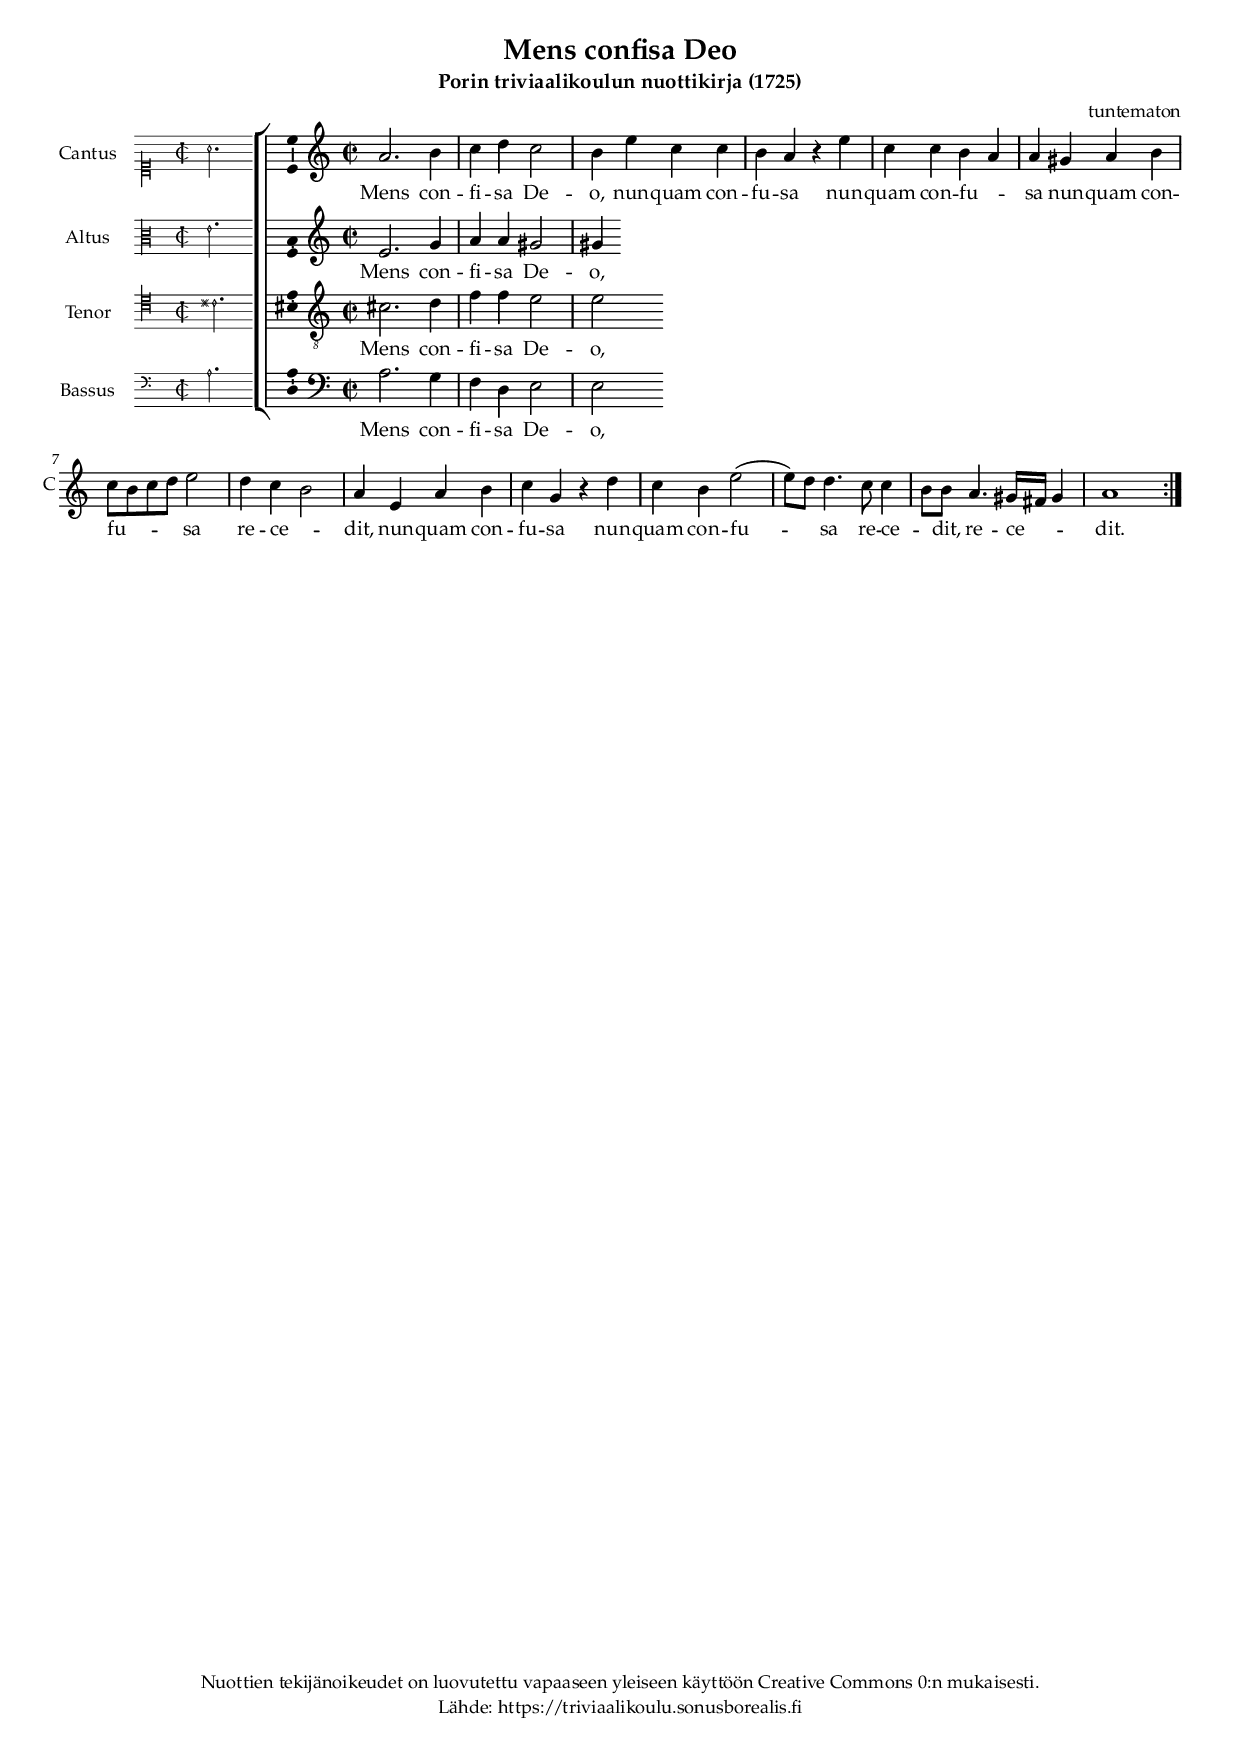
\version "2.20.0"
\include "suomi.ly"

#(set-global-staff-size 16)

globalkey = {
	\key c \major
}

globaltime = {
	\time 2/2
}

global = {
%  \numericTimeSignature
  \globaltime
%	\set Timing.measureLength = #(ly:make-moment 4/2)
%  \autoBeamOff
  \globalkey
  \set Staff.midiInstrument = #"voice oohs"
}


SopranoMusic = \relative c'' {
	\set Staff.instrumentName = #"Cantus"
	\set Staff.shortInstrumentName = "C"

	\incipit { \clef "mensural-c1" \globalkey \globaltime a'2. }

  \repeat volta 2 {
		a2. h4 | c d c2 | h4 e c c | h a r e' | c c h a |
		a gis a h | c8 h c d e2 | d4 c h2 | a4 e a h | c g r d' |
		c h e2( | e8) d d4. c8 c4 | h8 h a4. gis16 fis gis4 | a1 |
	}
%  \time 4/2
%  \once \override Staff.TimeSignature.break-visibility = ##(#t #f #t)
%  g\breve\fermata \bar "|."
}

stanzaOneLyrics = \lyricmode {
	Mens con -- fi -- sa De -- o,
  nun -- quam con -- fu -- sa 
  nun -- quam con -- fu -- _ sa 
  nun -- quam con -- fu -- _ _ _ sa 
  re -- ce -- _ dit,
  nun -- quam con -- fu -- sa 
  nun -- quam con -- fu -- _ sa 
  re -- ce -- _ dit,
  re -- ce -- _ _ dit.
  Sed fru -- i -- tur vo -- to,
  nec ma -- la fa -- ta ti -- met.
}

AltoMusic = \relative c' {
	\set Staff.instrumentName = #"Altus"
	\set Staff.shortInstrumentName = "A"

	\incipit { \clef "mensural-c3" \globalkey \globaltime e'2. }

	e2. g4 | a a gis2 | gis4
%  \time 4/2
%  \once \override Staff.TimeSignature.break-visibility = ##(#t #f #t)
%  d\breve\fermata
}

TenoreMusic = \relative c' {
	\set Staff.instrumentName = #"Tenor"
	\set Staff.shortInstrumentName = "T"

	\incipit { \clef "mensural-c4" \globalkey \globaltime cis'2. }

	\clef "treble_8"
	cis2. d4 | f f e2 | e2
%  \time 4/2
%  \once \override Staff.TimeSignature.break-visibility = ##(#t #f #t)
%  g\breve\fermata
}

BassMusic = \relative c' {
	\set Staff.instrumentName = #"Bassus"
	\set Staff.shortInstrumentName = "B"

	\incipit { \clef "mensural-f" \globalkey \globaltime a2. }

	\clef bass
	a2. g4 | f d e2 | e2 
%  \time 4/2
%  \once \override Staff.TimeSignature.break-visibility = ##(#t #f #t)
%  g,\breve\fermata
}

\include "mens-confisa-deo.header.ily"


\score {
  \new ChoirStaff <<
    \new Staff <<
      \new Voice = "Soprano" {
		    \global
        \SopranoMusic
      }
     \new Lyrics \lyricsto "Soprano" {
       \stanzaOneLyrics
     }
    >>
    \new Staff <<
      \new Voice = "Alto" {
        \global
        \AltoMusic
      }
     \new Lyrics \lyricsto "Alto" {
       \stanzaOneLyrics
     }
    >>
    \new Staff <<
      \new Voice = "Tenore" {
        \global
        \TenoreMusic
      }
      \new Lyrics \lyricsto "Tenore" {
       \stanzaOneLyrics
      }
    >>
    \new Staff <<
      \new Voice = "Bass" {
        \global
        \BassMusic
      }
      \new Lyrics \lyricsto "Bass" {
       \stanzaOneLyrics
      }
    >>
  >>
  \midi {
    \tempo 4 = 160
  }
  \layout {
    \context {
      \Voice
      \consists "Ambitus_engraver"
    }
    indent = 3.5\cm
    incipit-width = 2\cm
    \context {
     \Staff \RemoveEmptyStaves
   }
    \context {
     \Score
     \override VerticalAxisGroup.remove-first = ##t
    }
  }
}
